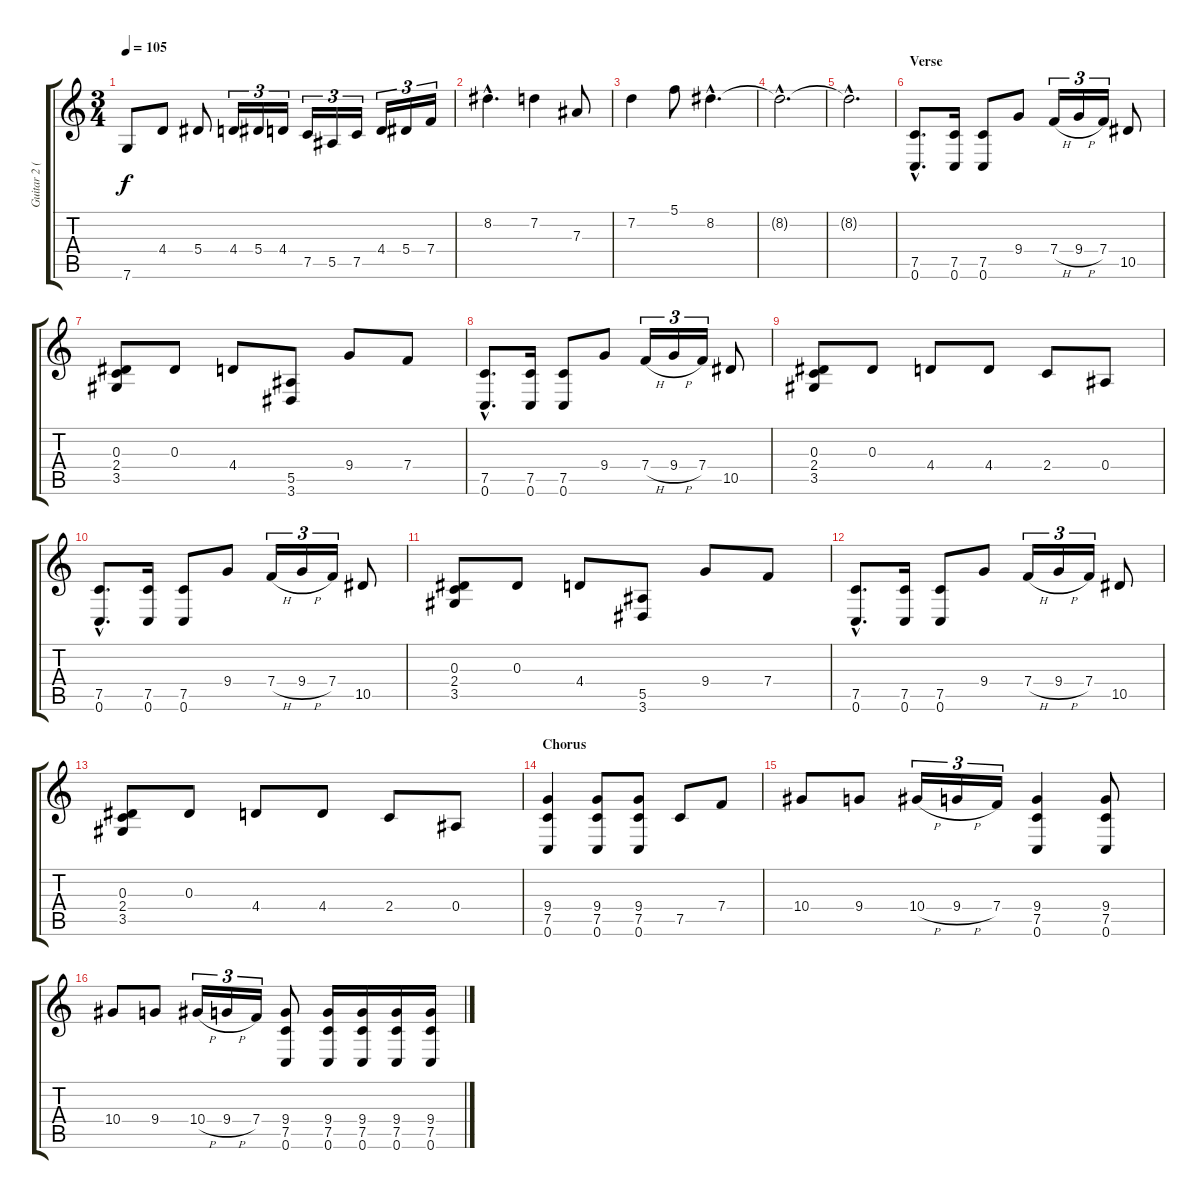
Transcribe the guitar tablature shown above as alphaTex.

\track ("Guitar 2 (Lead)" "Guitar 2 (") {instrument overdrivenguitar}
\staff {score tabs}
\tuning (C4 G3 Eb3 Bb2 F2 C2) {hide}
\ts (3 4)
\tempo 105
\clef g2
\ks c
7.6.8{dy f} 4.4.8 5.4.8 4.4.16{tu (3 2)} 5.4.16{tu (3 2)} 4.4.16{tu (3 2)} 7.5.16{tu (3 2)} 5.5.16{tu (3 2)} 7.5.16{tu (3 2)} 4.4.16{tu (3 2)} 5.4.16{tu (3 2)} 7.4.16{tu (3 2)} |
8.2{hac}.4{d} 7.2.4 7.3.8 |
7.2.4 5.1.8 8.2{hac}.4{d} |
8.2{hac t}.2{d} |
8.2{hac t}.2{d} |
\section ("" "Verse")
(7.5{hac} 0.6{hac}).8{d} (7.5 0.6).16 (7.5 0.6).8 9.4.8 7.4{h}.16{tu (3 2)} 9.4{h}.16{tu (3 2)} 7.4.16{tu (3 2)} 10.5.8 |
(0.3 2.4 3.5).8 0.3.8 4.4.8 (5.5 3.6).8 9.4.8 7.4.8 |
(7.5{hac} 0.6{hac}).8{d} (7.5 0.6).16 (7.5 0.6).8 9.4.8 7.4{h}.16{tu (3 2)} 9.4{h}.16{tu (3 2)} 7.4.16{tu (3 2)} 10.5.8 |
(0.3 2.4 3.5).8 0.3.8 4.4.8 4.4.8 2.4.8 0.4.8 |
(7.5{hac} 0.6{hac}).8{d} (7.5 0.6).16 (7.5 0.6).8 9.4.8 7.4{h}.16{tu (3 2)} 9.4{h}.16{tu (3 2)} 7.4.16{tu (3 2)} 10.5.8 |
(0.3 2.4 3.5).8 0.3.8 4.4.8 (5.5 3.6).8 9.4.8 7.4.8 |
(7.5{hac} 0.6{hac}).8{d} (7.5 0.6).16 (7.5 0.6).8 9.4.8 7.4{h}.16{tu (3 2)} 9.4{h}.16{tu (3 2)} 7.4.16{tu (3 2)} 10.5.8 |
(0.3 2.4 3.5).8 0.3.8 4.4.8 4.4.8 2.4.8 0.4.8 |
\section ("" "Chorus")
(9.4 7.5 0.6).4 (9.4 7.5 0.6).8 (9.4 7.5 0.6).8 7.5.8 7.4.8 |
10.4.8 9.4.8 10.4{h}.16{tu (3 2)} 9.4{h}.16{tu (3 2)} 7.4.16{tu (3 2)} (9.4 7.5 0.6).4 (9.4 7.5 0.6).8 |
10.4.8 9.4.8 10.4{h}.16{tu (3 2)} 9.4{h}.16{tu (3 2)} 7.4.16{tu (3 2)} (9.4 7.5 0.6).8 (9.4 7.5 0.6).16 (9.4 7.5 0.6).16 (9.4 7.5 0.6).16 (9.4 7.5 0.6).16
